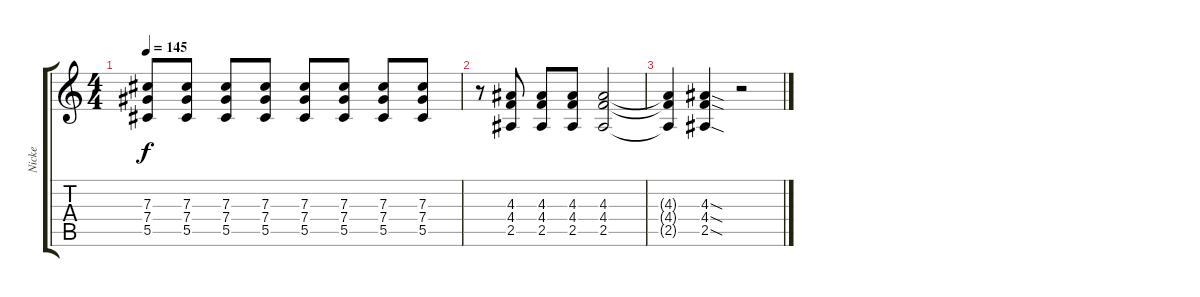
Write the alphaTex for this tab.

\track ("Nicke" "Nicke") {instrument distortionguitar}
\staff {score tabs}
\tuning (Eb4 Bb3 Gb3 Db3 Ab2 Eb2) {hide}
\ts (4 4)
\tempo 145
\clef g2
\ks c
(7.3 7.4 5.5).8{dy f} (7.3 7.4 5.5).8 (7.3 7.4 5.5).8 (7.3 7.4 5.5).8 (7.3 7.4 5.5).8 (7.3 7.4 5.5).8 (7.3 7.4 5.5).8 (7.3 7.4 5.5).8 |
r.8 (4.3 4.4 2.5).8 (4.3 4.4 2.5).8 (4.3 4.4 2.5).8 (4.3 4.4 2.5).2 |
(4.3{t} 4.4{t} 2.5{t}).4 (4.3{sod} 4.4{sod} 2.5{sod}).4 r.2
